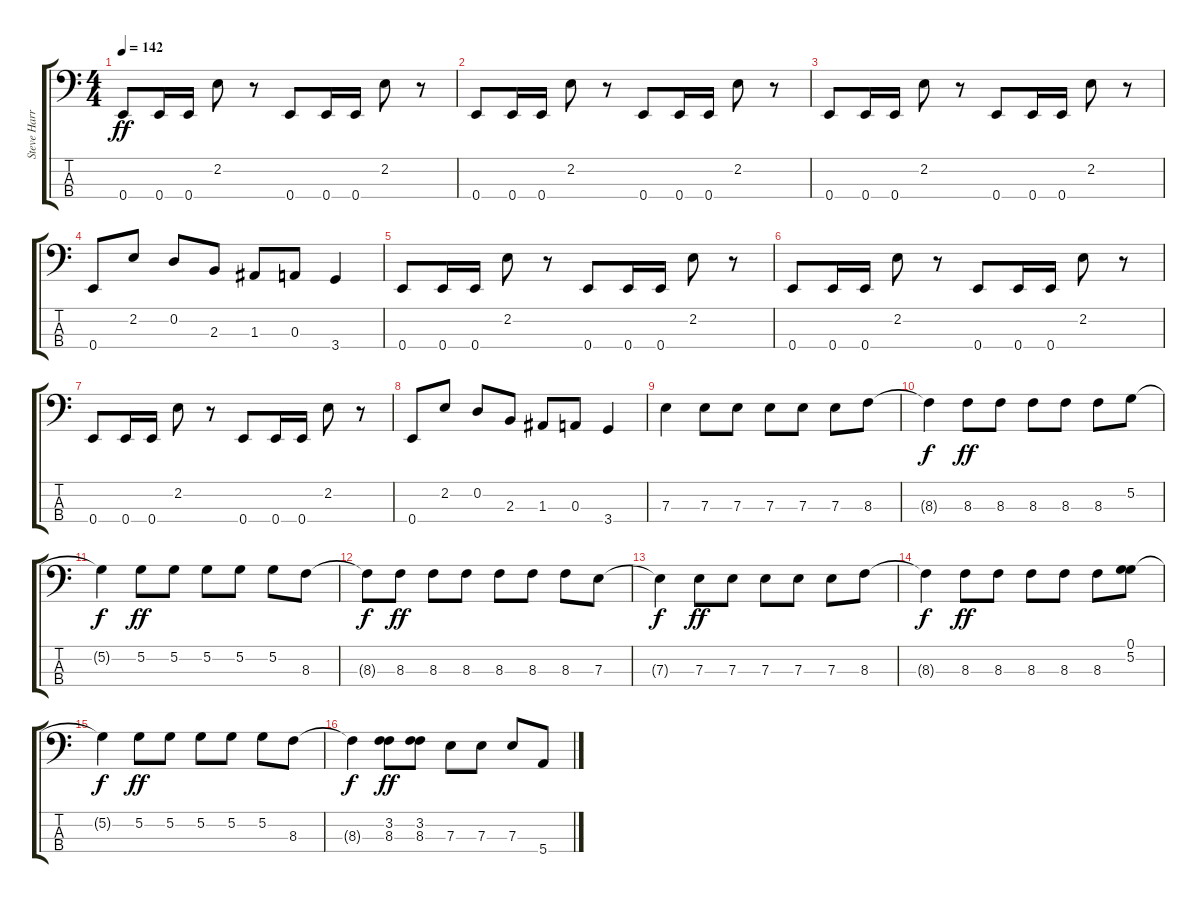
\track ("Steve Harris" "Steve Harr") {instrument electricbassfinger}
\staff {score tabs}
\tuning (G2 D2 A1 E1) {hide}
\ts (4 4)
\tempo 142
\clef f4
\ks c
0.4.8{dy ff} 0.4.16 0.4.16 2.2.8 r.8 0.4.8 0.4.16 0.4.16 2.2.8 r.8 |
0.4.8 0.4.16 0.4.16 2.2.8 r.8 0.4.8 0.4.16 0.4.16 2.2.8 r.8 |
0.4.8 0.4.16 0.4.16 2.2.8 r.8 0.4.8 0.4.16 0.4.16 2.2.8 r.8 |
0.4.8 2.2.8 0.2.8 2.3.8 1.3.8 0.3.8 3.4.4 |
0.4.8 0.4.16 0.4.16 2.2.8 r.8 0.4.8 0.4.16 0.4.16 2.2.8 r.8 |
0.4.8 0.4.16 0.4.16 2.2.8 r.8 0.4.8 0.4.16 0.4.16 2.2.8 r.8 |
0.4.8 0.4.16 0.4.16 2.2.8 r.8 0.4.8 0.4.16 0.4.16 2.2.8 r.8 |
0.4.8 2.2.8 0.2.8 2.3.8 1.3.8 0.3.8 3.4.4 |
7.3.4 7.3.8 7.3.8 7.3.8 7.3.8 7.3.8 8.3.8 |
8.3{t}.4{dy f} 8.3.8{dy ff} 8.3.8 8.3.8 8.3.8 8.3.8 5.2.8 |
5.2{t}.4{dy f} 5.2.8{dy ff} 5.2.8 5.2.8 5.2.8 5.2.8 8.3.8 |
8.3{t}.8{dy f} 8.3.8{dy ff} 8.3.8 8.3.8 8.3.8 8.3.8 8.3.8 7.3.8 |
7.3{t}.4{dy f} 7.3.8{dy ff} 7.3.8 7.3.8 7.3.8 7.3.8 8.3.8 |
8.3{t}.4{dy f} 8.3.8{dy ff} 8.3.8 8.3.8 8.3.8 8.3.8 (0.1 5.2).8 |
5.2{t}.4{dy f} 5.2.8{dy ff} 5.2.8 5.2.8 5.2.8 5.2.8 8.3.8 |
8.3{t}.4{dy f} (3.2 8.3).8{dy ff} (3.2 8.3).8 7.3.8 7.3.8 7.3.8 5.4.8
